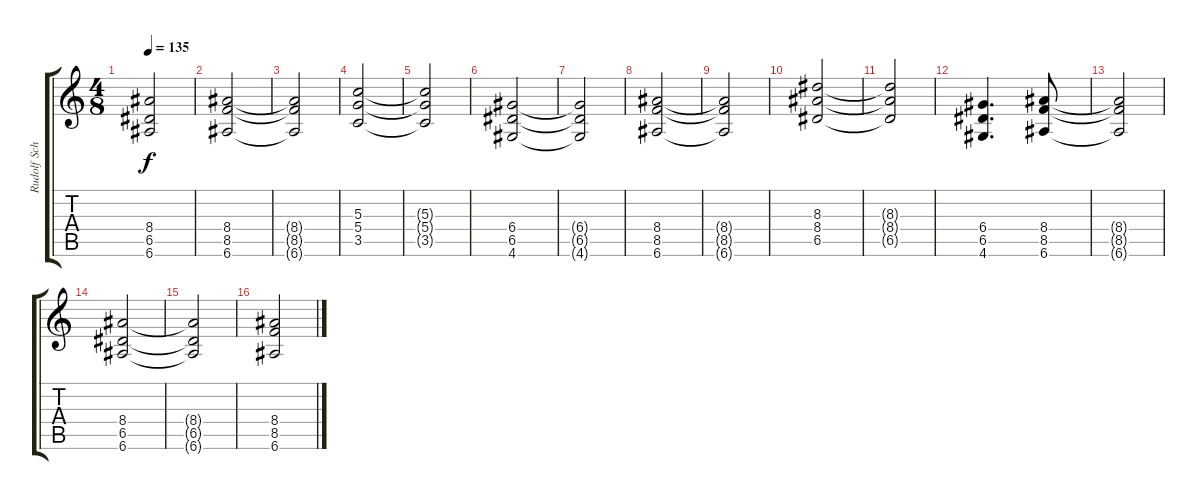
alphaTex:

\track ("Rudolf Schenker" "Rudolf Sch") {instrument overdrivenguitar}
\staff {score tabs}
\tuning (E4 B3 G3 D3 A2 E2) {hide}
\ts (4 8)
\tempo 135
\clef g2
\ks c
(8.4{t} 6.5{t} 6.6{t}).2{dy f} |
(8.4 8.5 6.6).2 |
(8.4{t} 8.5{t} 6.6{t}).2 |
(5.3 5.4 3.5).2 |
(5.3{t} 5.4{t} 3.5{t}).2 |
(6.4 6.5 4.6).2 |
(6.4{t} 6.5{t} 4.6{t}).2 |
(8.4 8.5 6.6).2 |
(8.4{t} 8.5{t} 6.6{t}).2 |
(8.3 8.4 6.5).2 |
(8.3{t} 8.4{t} 6.5{t}).2 |
(6.4 6.5 4.6).4{d} (8.4 8.5 6.6).8 |
(8.4{t} 8.5{t} 6.6{t}).2 |
(8.4 6.5 6.6).2 |
(8.4{t} 6.5{t} 6.6{t}).2 |
(8.4 8.5 6.6).2
